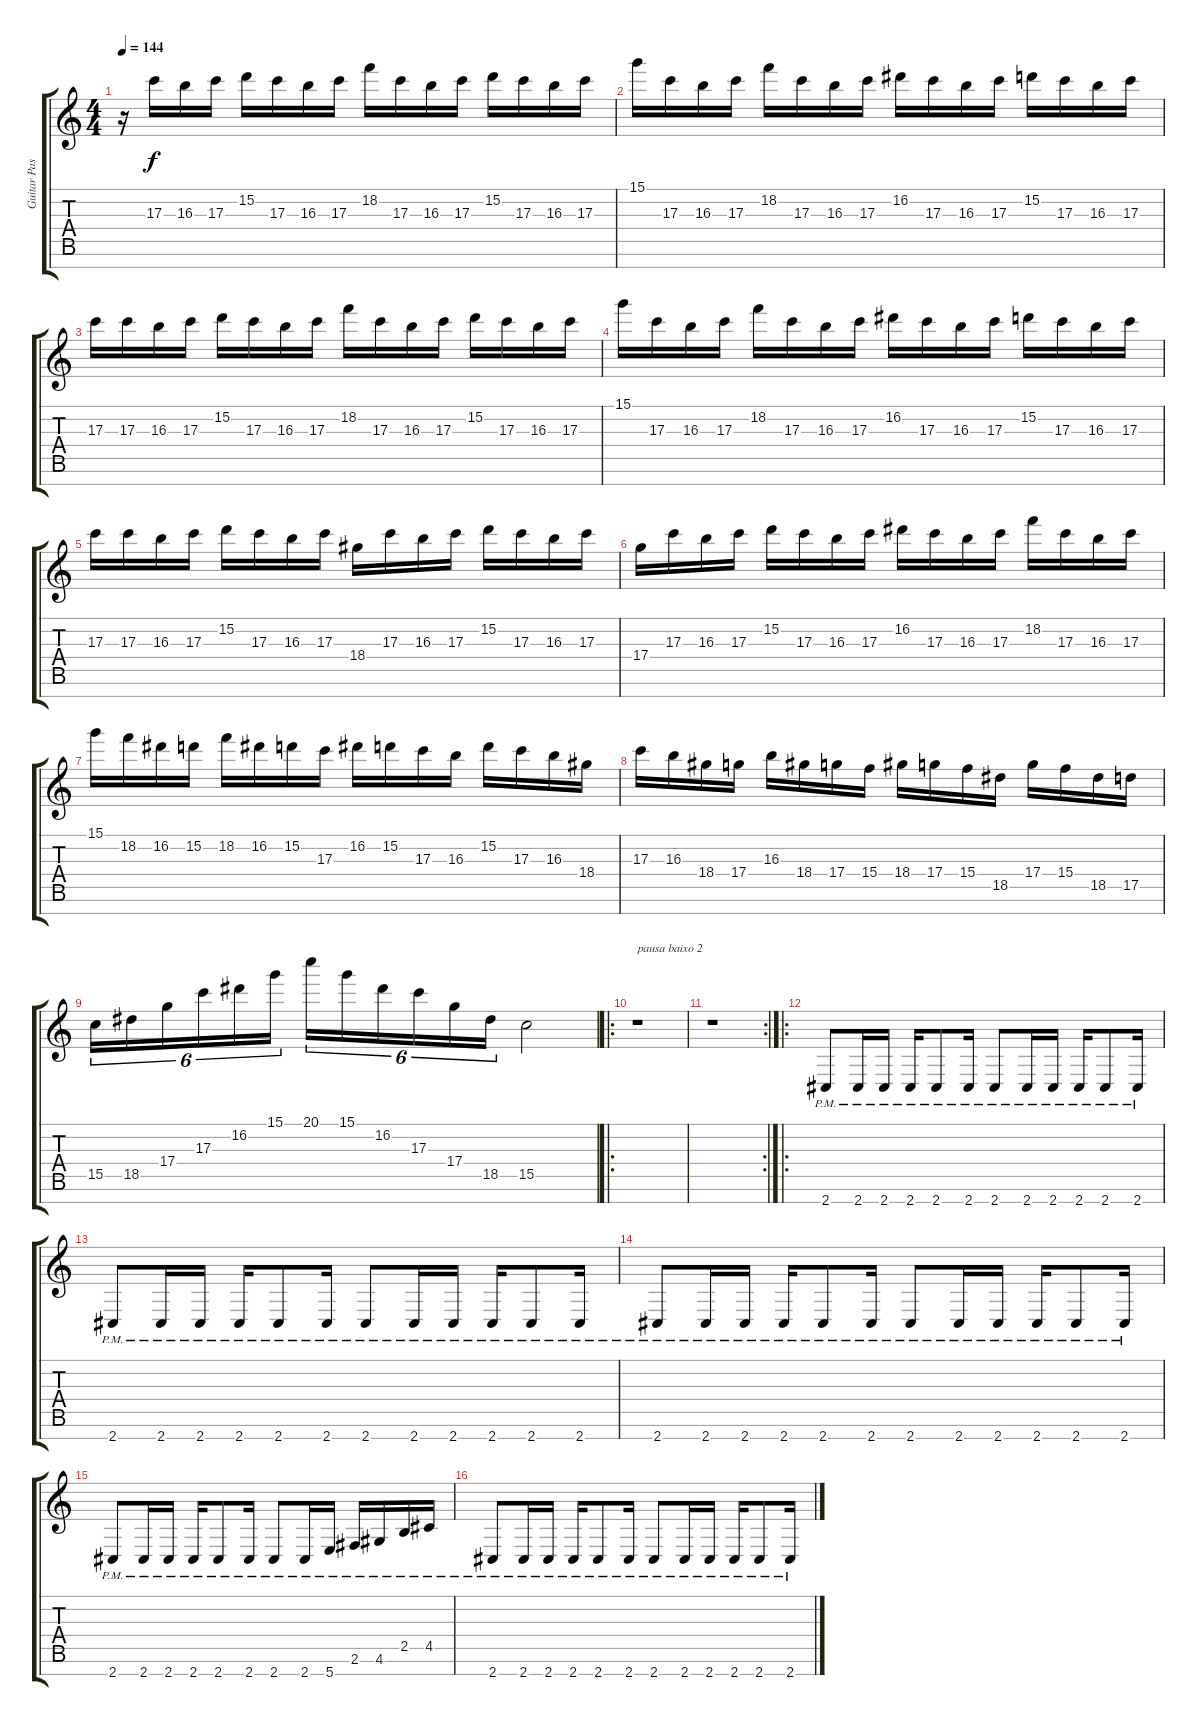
\track ("Guitar Passamani" "Guitar Pas") {instrument distortionguitar}
\staff {score tabs}
\tuning (E4 B3 G3 D3 A2 E2 B1) {hide}
\ts (4 4)
\tempo 144
\clef g2
\ks c
r.16{dy f} 17.3.16 16.3.16 17.3.16 15.2.16 17.3.16 16.3.16 17.3.16 18.2.16 17.3.16 16.3.16 17.3.16 15.2.16 17.3.16 16.3.16 17.3.16 |
15.1.16 17.3.16 16.3.16 17.3.16 18.2.16 17.3.16 16.3.16 17.3.16 16.2.16 17.3.16 16.3.16 17.3.16 15.2.16 17.3.16 16.3.16 17.3.16 |
17.3.16 17.3.16 16.3.16 17.3.16 15.2.16 17.3.16 16.3.16 17.3.16 18.2.16 17.3.16 16.3.16 17.3.16 15.2.16 17.3.16 16.3.16 17.3.16 |
15.1.16 17.3.16 16.3.16 17.3.16 18.2.16 17.3.16 16.3.16 17.3.16 16.2.16 17.3.16 16.3.16 17.3.16 15.2.16 17.3.16 16.3.16 17.3.16 |
17.3.16 17.3.16 16.3.16 17.3.16 15.2.16 17.3.16 16.3.16 17.3.16 18.4.16 17.3.16 16.3.16 17.3.16 15.2.16 17.3.16 16.3.16 17.3.16 |
17.4.16 17.3.16 16.3.16 17.3.16 15.2.16 17.3.16 16.3.16 17.3.16 16.2.16 17.3.16 16.3.16 17.3.16 18.2.16 17.3.16 16.3.16 17.3.16 |
15.1.16 18.2.16 16.2.16 15.2.16 18.2.16 16.2.16 15.2.16 17.3.16 16.2.16 15.2.16 17.3.16 16.3.16 15.2.16 17.3.16 16.3.16 18.4.16 |
17.3.16 16.3.16 18.4.16 17.4.16 16.3.16 18.4.16 17.4.16 15.4.16 18.4.16 17.4.16 15.4.16 18.5.16 17.4.16 15.4.16 18.5.16 17.5.16 |
15.5.16{tu (6 4)} 18.5.16{tu (6 4)} 17.4.16{tu (6 4)} 17.3.16{tu (6 4)} 16.2.16{tu (6 4)} 15.1.16{tu (6 4)} 20.1.16{tu (6 4)} 15.1.16{tu (6 4)} 16.2.16{tu (6 4)} 17.3.16{tu (6 4)} 17.4.16{tu (6 4)} 18.5.16{tu (6 4)} 15.5.2 |
\ro
r.1{txt "pausa baixo 2"} |
\rc 2
r.1 |
\ro
2.7{pm}.8 2.7{pm}.16 2.7{pm}.16 2.7{pm}.16 2.7{pm}.8 2.7{pm}.16 2.7{pm}.8 2.7{pm}.16 2.7{pm}.16 2.7{pm}.16 2.7{pm}.8 2.7{pm}.16 |
2.7{pm}.8 2.7{pm}.16 2.7{pm}.16 2.7{pm}.16 2.7{pm}.8 2.7{pm}.16 2.7{pm}.8 2.7{pm}.16 2.7{pm}.16 2.7{pm}.16 2.7{pm}.8 2.7{pm}.16 |
2.7{pm}.8 2.7{pm}.16 2.7{pm}.16 2.7{pm}.16 2.7{pm}.8 2.7{pm}.16 2.7{pm}.8 2.7{pm}.16 2.7{pm}.16 2.7{pm}.16 2.7{pm}.8 2.7{pm}.16 |
2.7{pm}.8 2.7{pm}.16 2.7{pm}.16 2.7{pm}.16 2.7{pm}.8 2.7{pm}.16 2.7{pm}.8 2.7{pm}.16 5.7{pm}.16 2.6{pm}.16 4.6{pm}.16 2.5{pm}.16 4.5{pm}.16 |
2.7{pm}.8 2.7{pm}.16 2.7{pm}.16 2.7{pm}.16 2.7{pm}.8 2.7{pm}.16 2.7{pm}.8 2.7{pm}.16 2.7{pm}.16 2.7{pm}.16 2.7{pm}.8 2.7{pm}.16
